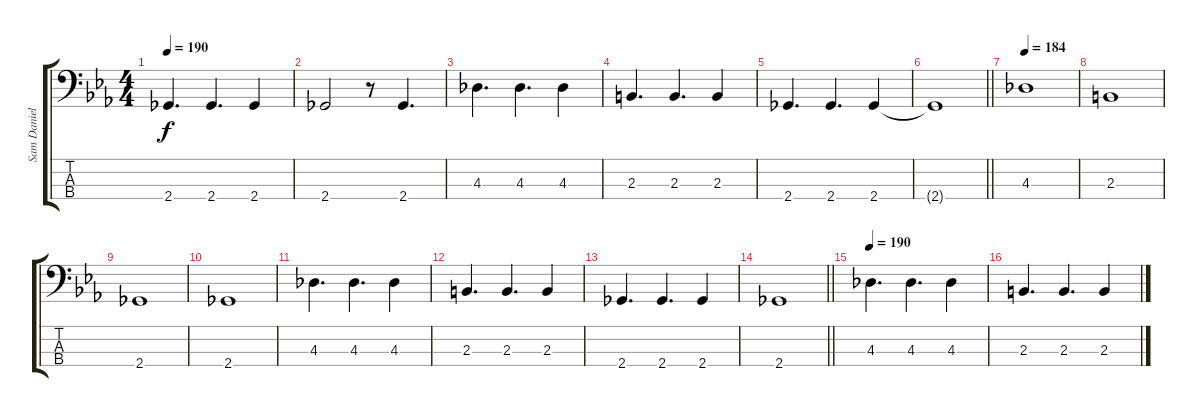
\track ("Sam Daniels - Bass Guitar" "Sam Daniel") {instrument electricbasspick}
\staff {score tabs}
\tuning (G2 D2 A1 E1) {hide}
\ts (4 4)
\tempo 190
\clef f4
\ks eb
2.4.4{d dy f} 2.4.4{d} 2.4.4 |
2.4.2 r.8 2.4.4{d} |
4.3.4{d} 4.3.4{d} 4.3.4 |
2.3.4{d} 2.3.4{d} 2.3.4 |
2.4.4{d} 2.4.4{d} 2.4.4 |
\barLineRight lightlight
2.4{t}.1 |
\tempo 184
4.3.1 |
2.3.1 |
2.4.1 |
2.4.1 |
4.3.4{d} 4.3.4{d} 4.3.4 |
2.3.4{d} 2.3.4{d} 2.3.4 |
2.4.4{d} 2.4.4{d} 2.4.4 |
\barLineRight lightlight
2.4.1 |
\tempo 190
4.3.4{d} 4.3.4{d} 4.3.4 |
2.3.4{d} 2.3.4{d} 2.3.4
